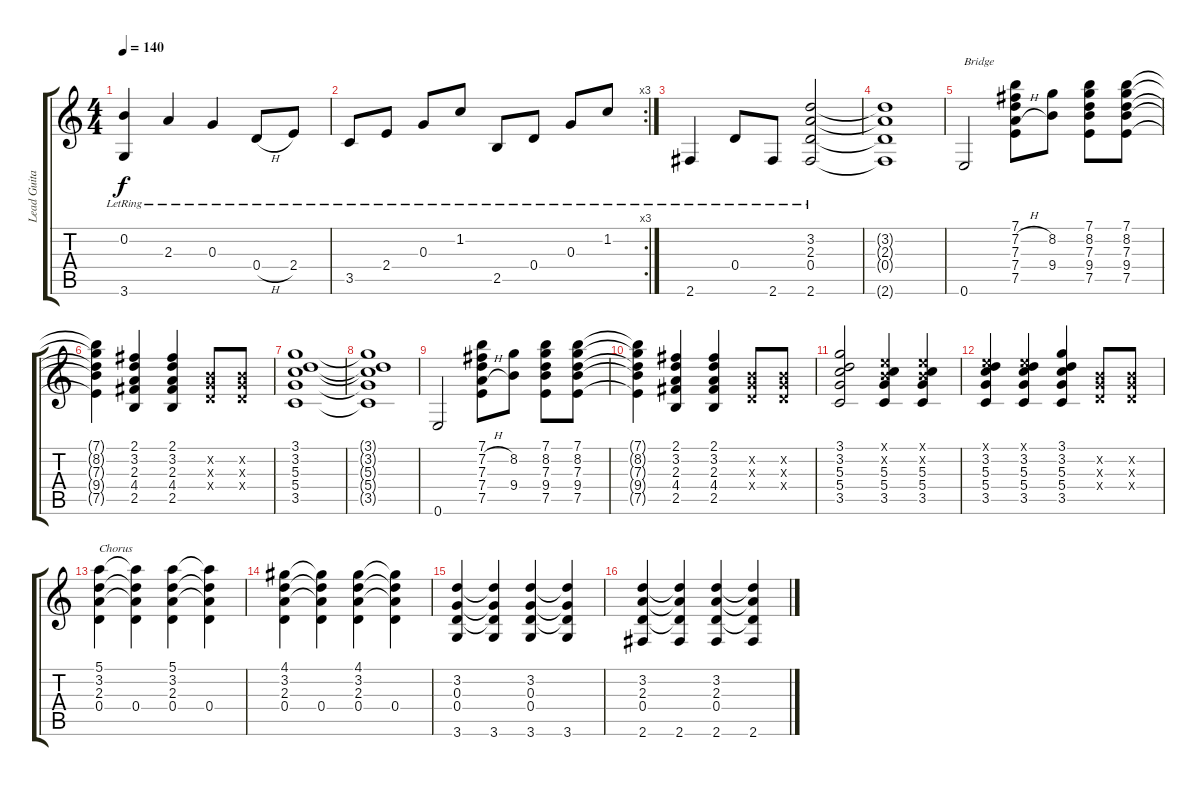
\track ("Lead Guitar" "Lead Guita") {instrument acousticguitarsteel}
\staff {score tabs}
\tuning (E4 B3 G3 D3 A2 E2) {hide}
\ts (4 4)
\tempo 140
\clef g2
\ks c
(0.2{lr} 3.6{lr}).4{dy f} 2.3{lr}.4 0.3{lr}.4 0.4{h lr}.8 2.4{lr}.8 |
\rc 3
3.5{lr}.8 2.4{lr}.8 0.3{lr}.8 1.2{lr}.8 2.5{lr}.8 0.4{lr}.8 0.3{lr}.8 1.2{lr}.8 |
2.6{lr}.4 0.4{lr}.8 2.6{lr}.8 (3.2 2.3 0.4 2.6{lr}).2 |
(3.2{t} 2.3{t} 0.4{t} 2.6{t}).1 |
0.6.2{txt "Bridge"} (7.1 7.2{h} 7.3 7.4{h} 7.5).8 (8.2 9.4).8 (7.1 8.2 7.3 9.4 7.5).8 (7.1 8.2 7.3 9.4 7.5).8 |
(7.1{t} 8.2{t} 7.3{t} 9.4{t} 7.5{t}).4 (2.1 3.2 2.3 4.4 2.5).4 (2.1 3.2 2.3 4.4 2.5).4 (0.2{x} 0.3{x} 0.4{x}).8 (0.2{x} 0.3{x} 0.4{x}).8 |
(3.1 3.2 5.3 5.4 3.5).1 |
(3.1{t} 3.2{t} 5.3{t} 5.4{t} 3.5{t}).1 |
0.6.2 (7.1 7.2{h} 7.3 7.4{h} 7.5).8 (8.2 9.4).8 (7.1 8.2 7.3 9.4 7.5).8 (7.1 8.2 7.3 9.4 7.5).8 |
(7.1{t} 8.2{t} 7.3{t} 9.4{t} 7.5{t}).4 (2.1 3.2 2.3 4.4 2.5).4 (2.1 3.2 2.3 4.4 2.5).4 (0.2{x} 0.3{x} 0.4{x}).8 (0.2{x} 0.3{x} 0.4{x}).8 |
(3.1 3.2 5.3 5.4 3.5).2 (0.1{x} 0.2{x} 5.3 5.4 3.5).4 (0.1{x} 0.2{x} 5.3 5.4 3.5).4 |
(0.1{x} 3.2 5.3 5.4 3.5).4 (0.1{x} 3.2 5.3 5.4 3.5).4 (3.1 3.2 5.3 5.4 3.5).4 (0.2{x} 0.3{x} 0.4{x}).8 (0.2{x} 0.3{x} 0.4{x}).8 |
(5.1 3.2 2.3 0.4).4{txt "Chorus"} (5.1{t} 3.2{t} 2.3{t} 0.4).4 (5.1 3.2 2.3 0.4).4 (5.1{t} 3.2{t} 2.3{t} 0.4).4 |
(4.1 3.2 2.3 0.4).4 (4.1{t} 3.2{t} 2.3{t} 0.4).4 (4.1 3.2 2.3 0.4).4 (4.1{t} 3.2{t} 2.3{t} 0.4).4 |
(3.2 0.3 0.4 3.6).4 (3.2{t} 0.3{t} 0.4{t} 3.6).4 (3.2 0.3 0.4 3.6).4 (3.2{t} 0.3{t} 0.4{t} 3.6).4 |
(3.2 2.3 0.4 2.6).4 (3.2{t} 2.3{t} 0.4{t} 2.6).4 (3.2 2.3 0.4 2.6).4 (3.2{t} 2.3{t} 0.4{t} 2.6).4
